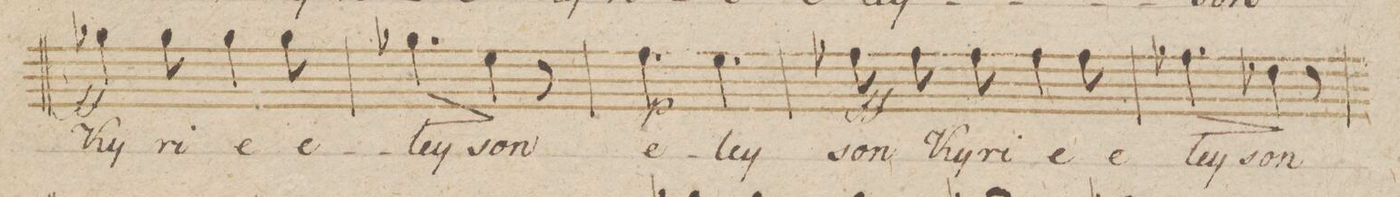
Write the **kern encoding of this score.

**kern	**text	**dynam
*I"Alto.	*	*
*clefC3	*	*
*k[b-]	*	*
*M6/8	*	*
4a-X\	Ky-	ff
8a-\	-ri-	.
4a-\	-e	.
8a-\	e-	.
=83	=83	=83
4.a-X\	-ley-	>
4f\	-son	]
8r	.	.
=84	=84	=84
4.g\	e-	p
4.f\	-ley-	.
=85	=85	=85
8g-X\	-son	ff
8g-\	Ky-	.
8g-\	-ri-	.
4g-\	-e	.
8g-\	e-	.
=86	=86	=86
4.g-X\	-ley-	>
4e-X\	-son	]
8r	.	.
=87	=87	=87
*-	*-	*-
